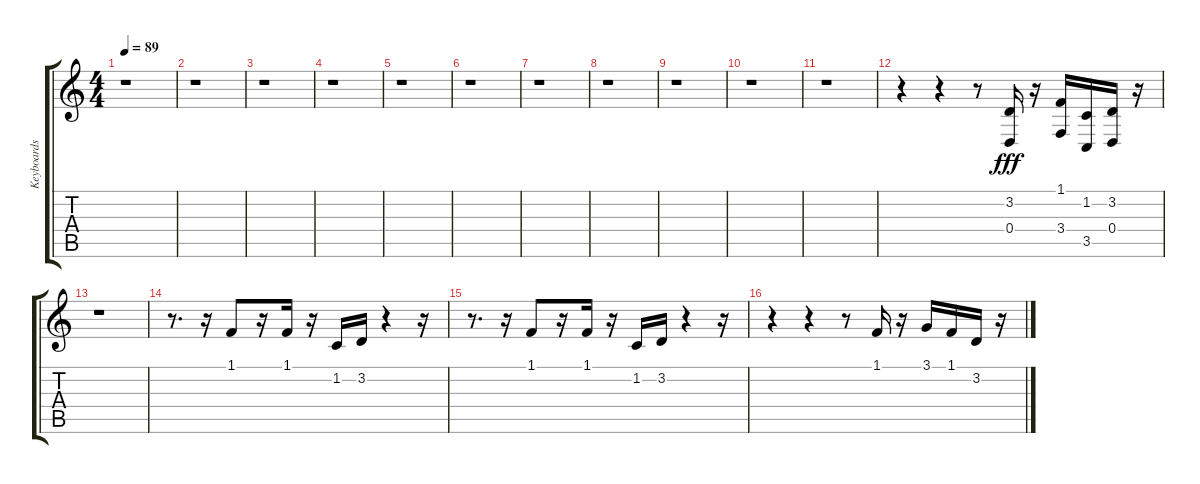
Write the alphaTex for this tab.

\track ("Keyboards 2" "Keyboards ") {instrument stringensemble1}
\staff {score tabs}
\tuning (E4 B3 G3 D3 A2 E2) {hide}
\ts (4 4)
\tempo 89
\clef g2
\ks c
r.1{dy fff} |
r.1 |
r.1 |
r.1 |
r.1 |
r.1 |
r.1 |
r.1 |
r.1 |
r.1 |
r.1 |
r.4 r.4 r.8 (3.2 0.4).16 r.16 (1.1 3.4).16 (1.2 3.5).16 (3.2 0.4).16 r.16 |
r.1 |
r.8{d} r.16 1.1.8 r.16 1.1.16 r.16 1.2.16 3.2.16 r.4 r.16 |
r.8{d} r.16 1.1.8 r.16 1.1.16 r.16 1.2.16 3.2.16 r.4 r.16 |
r.4 r.4 r.8 1.1.16 r.16 3.1.16 1.1.16 3.2.16 r.16
